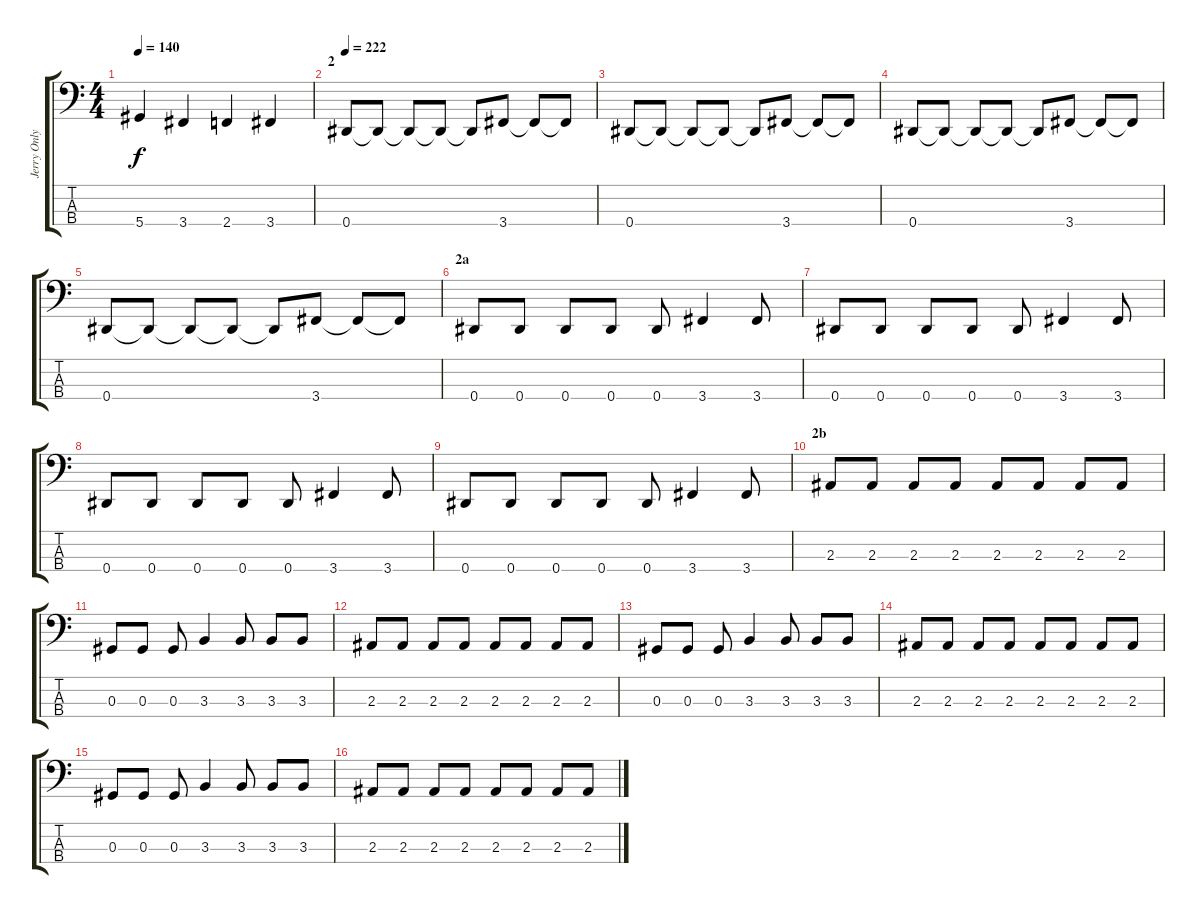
\track ("Jerry Only" "Jerry Only") {instrument electricbasspick}
\staff {score tabs}
\tuning (Gb2 Db2 Ab1 Eb1) {hide}
\ts (4 4)
\tempo 140
\clef f4
\ks c
5.4.4{dy f} 3.4.4 2.4.4 3.4.4 |
\section ("" "2")
\tempo 222
0.4.8 0.4{t}.8 0.4{t}.8 0.4{t}.8 0.4{t}.8 3.4.8 3.4{t}.8 3.4{t}.8 |
0.4.8 0.4{t}.8 0.4{t}.8 0.4{t}.8 0.4{t}.8 3.4.8 3.4{t}.8 3.4{t}.8 |
0.4.8 0.4{t}.8 0.4{t}.8 0.4{t}.8 0.4{t}.8 3.4.8 3.4{t}.8 3.4{t}.8 |
0.4.8 0.4{t}.8 0.4{t}.8 0.4{t}.8 0.4{t}.8 3.4.8 3.4{t}.8 3.4{t}.8 |
\section ("" "2a")
0.4.8 0.4.8 0.4.8 0.4.8 0.4.8 3.4.4 3.4.8 |
0.4.8 0.4.8 0.4.8 0.4.8 0.4.8 3.4.4 3.4.8 |
0.4.8 0.4.8 0.4.8 0.4.8 0.4.8 3.4.4 3.4.8 |
0.4.8 0.4.8 0.4.8 0.4.8 0.4.8 3.4.4 3.4.8 |
\section ("" "2b")
2.3.8 2.3.8 2.3.8 2.3.8 2.3.8 2.3.8 2.3.8 2.3.8 |
0.3.8 0.3.8 0.3.8 3.3.4 3.3.8 3.3.8 3.3.8 |
2.3.8 2.3.8 2.3.8 2.3.8 2.3.8 2.3.8 2.3.8 2.3.8 |
0.3.8 0.3.8 0.3.8 3.3.4 3.3.8 3.3.8 3.3.8 |
2.3.8 2.3.8 2.3.8 2.3.8 2.3.8 2.3.8 2.3.8 2.3.8 |
0.3.8 0.3.8 0.3.8 3.3.4 3.3.8 3.3.8 3.3.8 |
2.3.8 2.3.8 2.3.8 2.3.8 2.3.8 2.3.8 2.3.8 2.3.8
